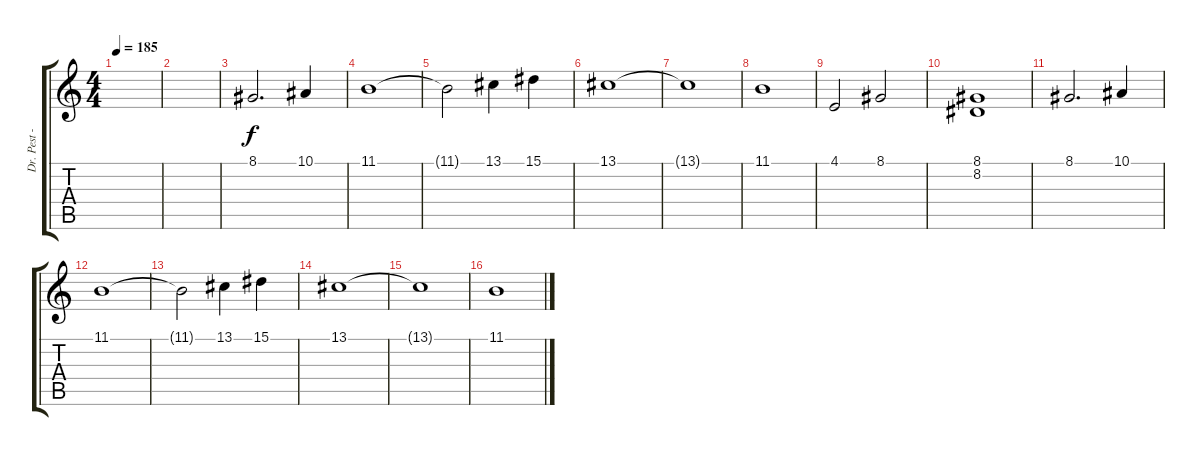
\track ("Dr. Pest - Synth" "Dr. Pest -") {instrument orchestrahit}
\staff {score tabs}
\tuning (C4 G3 Eb3 Bb2 F2 C2) {hide}
\ts (4 4)
\tempo 185
\clef g2
\ks c
|
|
8.1.2{d} 10.1.4 |
11.1.1 |
11.1{t}.2 13.1.4 15.1.4 |
13.1.1 |
13.1{t}.1 |
11.1.1 |
4.1.2 8.1.2 |
(8.1 8.2).1 |
8.1.2{d} 10.1.4 |
11.1.1 |
11.1{t}.2 13.1.4 15.1.4 |
13.1.1 |
13.1{t}.1 |
11.1.1
